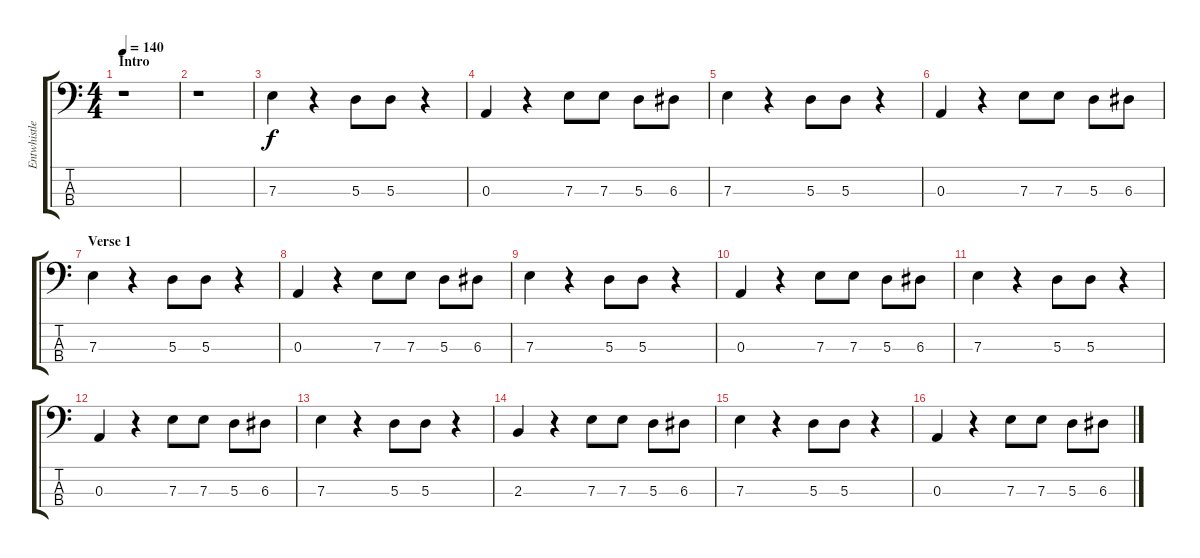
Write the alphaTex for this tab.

\track ("Entwhistle" "Entwhistle") {instrument electricbassfinger}
\staff {score tabs}
\tuning (G2 D2 A1 E1) {hide}
\ts (4 4)
\section ("" "Intro")
\tempo 140
\clef f4
\ks c
r.1{dy f instrument electricbassfinger} |
r.1 |
7.3.4 r.4 5.3.8 5.3.8 r.4 |
0.3.4 r.4 7.3.8 7.3.8 5.3.8 6.3.8 |
7.3.4 r.4 5.3.8 5.3.8 r.4 |
0.3.4 r.4 7.3.8 7.3.8 5.3.8 6.3.8 |
\section ("" "Verse 1")
7.3.4 r.4 5.3.8 5.3.8 r.4 |
0.3.4 r.4 7.3.8 7.3.8 5.3.8 6.3.8 |
7.3.4 r.4 5.3.8 5.3.8 r.4 |
0.3.4 r.4 7.3.8 7.3.8 5.3.8 6.3.8 |
7.3.4 r.4 5.3.8 5.3.8 r.4 |
0.3.4 r.4 7.3.8 7.3.8 5.3.8 6.3.8 |
7.3.4 r.4 5.3.8 5.3.8 r.4 |
2.3.4 r.4 7.3.8 7.3.8 5.3.8 6.3.8 |
7.3.4 r.4 5.3.8 5.3.8 r.4 |
0.3.4 r.4 7.3.8 7.3.8 5.3.8 6.3.8
